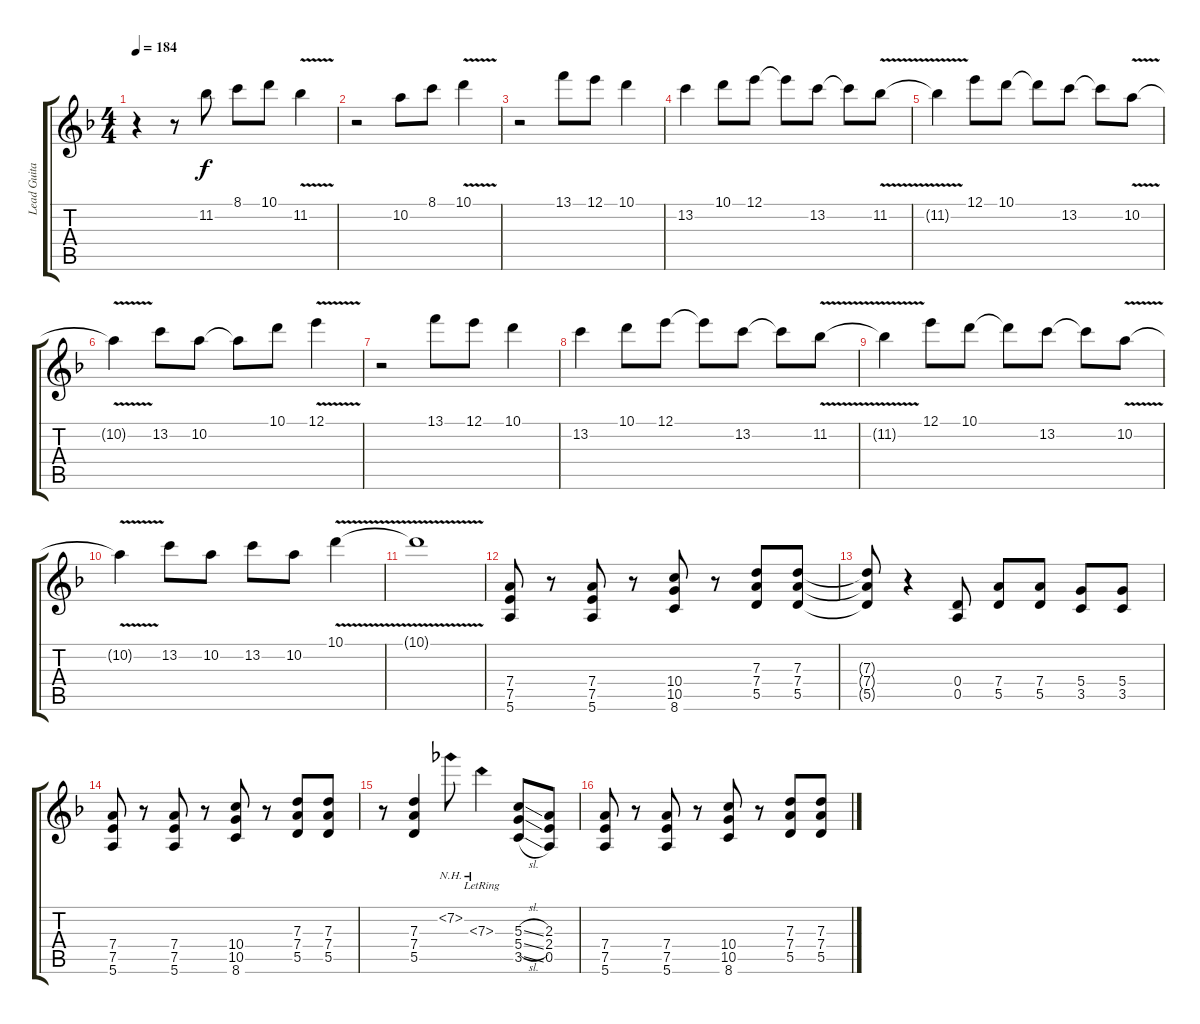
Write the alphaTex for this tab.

\track ("Lead Guitar" "Lead Guita") {instrument distortionguitar}
\staff {score tabs}
\tuning (E4 B3 G3 D3 A2 E2) {hide}
\ts (4 4)
\tempo 184
\clef g2
\ks f
r.4{dy f} r.8 11.2.8 8.1.8 10.1.8 11.2{v}.4 |
r.2 10.2.8 8.1.8 10.1{v}.4 |
r.2 13.1.8 12.1.8 10.1.4 |
13.2.4 10.1.8 12.1.8 12.1{t}.8 13.2.8 13.2{t}.8 11.2{v}.8 |
11.2{t}.4 12.1.8 10.1.8 10.1{t}.8 13.2.8 13.2{t}.8 10.2{v}.8 |
10.2{t}.4 13.2.8 10.2.8 10.2{t}.8 10.1.8 12.1{v}.4 |
r.2 13.1.8 12.1.8 10.1.4 |
13.2.4 10.1.8 12.1.8 12.1{t}.8 13.2.8 13.2{t}.8 11.2{v}.8 |
11.2{t}.4 12.1.8 10.1.8 10.1{t}.8 13.2.8 13.2{t}.8 10.2{v}.8 |
10.2{t}.4 13.2.8 10.2.8 13.2.8 10.2.8 10.1{v}.4 |
10.1{t}.1 |
(7.4 7.5 5.6).8 r.8 (7.4 7.5 5.6).8 r.8 (10.4 10.5 8.6).8 r.8 (7.3 7.4 5.5).8 (7.3 7.4 5.5).8 |
(7.3{t} 7.4{t} 5.5{t}).8 r.4 (0.4 0.5).8 (7.4 5.5).8 (7.4 5.5).8 (5.4 3.5).8 (5.4 3.5).8 |
(7.4 7.5 5.6).8 r.8 (7.4 7.5 5.6).8 r.8 (10.4 10.5 8.6).8 r.8 (7.3 7.4 5.5).8 (7.3 7.4 5.5).8 |
r.8 (7.3 7.4 5.5).4 7.2{nh}.8 7.3{nh lr}.4 (5.3{sl} 5.4{sl} 3.5{sl}).8 (2.3 2.4 0.5).8 |
(7.4 7.5 5.6).8 r.8 (7.4 7.5 5.6).8 r.8 (10.4 10.5 8.6).8 r.8 (7.3 7.4 5.5).8 (7.3 7.4 5.5).8
